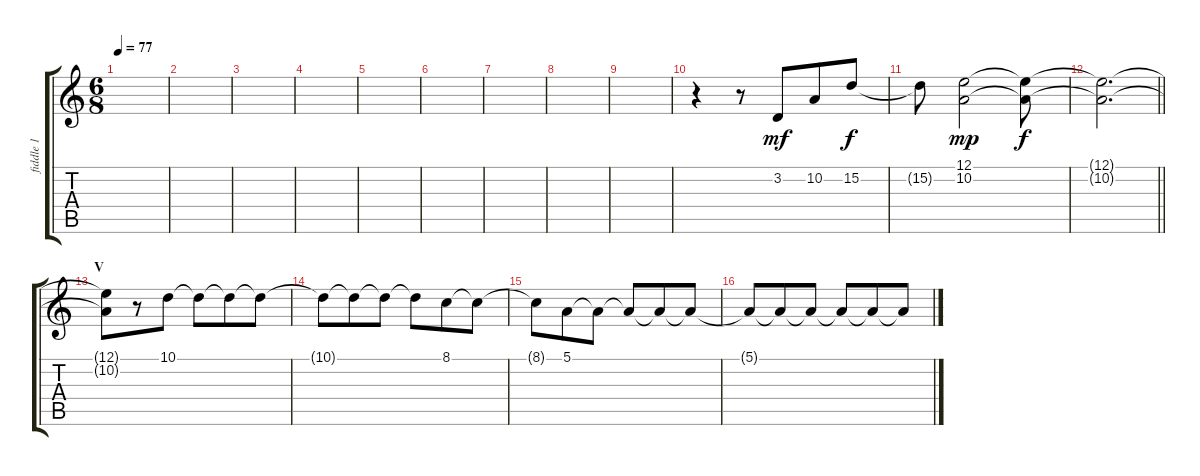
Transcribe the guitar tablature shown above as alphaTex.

\track ("fiddle 1" "fiddle 1") {instrument pad6metallic}
\staff {score tabs}
\tuning (E4 B3 G3 D3 A2 E2) {hide}
\ts (6 8)
\tempo 77
\clef g2
\ks c
|
|
|
|
|
|
|
|
|
r.4{volume 16} r.8 3.2.8{dy mf} 10.2.8 15.2.8{dy f} |
15.2{t}.8 (12.1 10.2).2{dy mp} (12.1{t} 10.2{t}).8{dy f} |
\barLineRight lightlight
(12.1{t} 10.2{t}).2{d volume 0} |
\section ("" "V")
(12.1{t} 10.2{t}).8 r.8 10.1.8{volume 14} 10.1{t}.8 10.1{t}.8 10.1{t}.8 |
10.1{t}.8 10.1{t}.8 10.1{t}.8 10.1{t}.8 8.1.8 8.1{t}.8 |
8.1{t}.8 5.1.8 5.1{t}.8 5.1{t}.8 5.1{t}.8 5.1{t}.8 |
5.1{t}.8{volume 0} 5.1{t}.8 5.1{t}.8 5.1{t}.8 5.1{t}.8 5.1{t}.8
